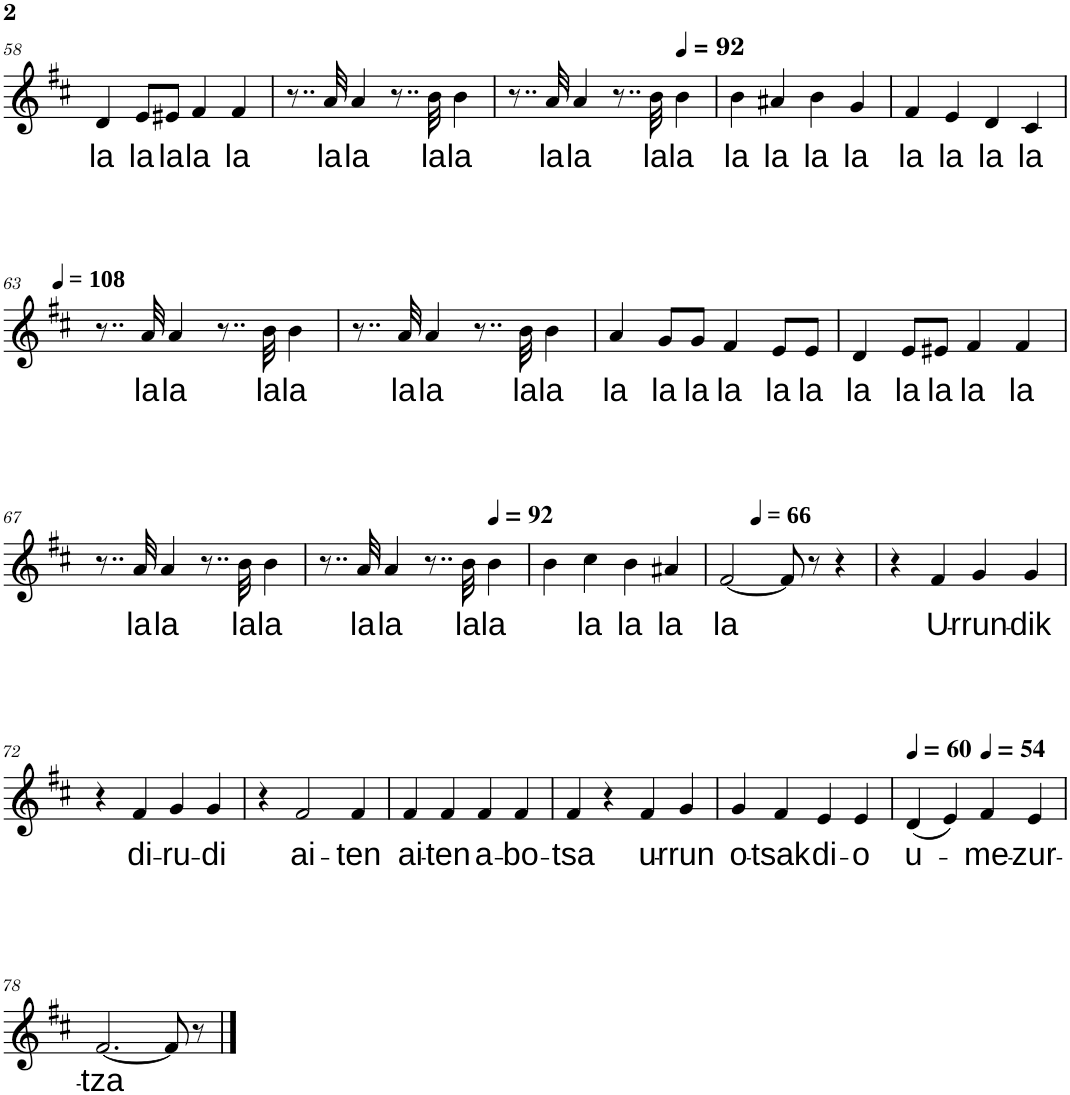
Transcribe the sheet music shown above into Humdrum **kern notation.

**kern	**text
*part1	*part1
*staff1	*staff1
*I"Voix 1	*
*I'V. 1	*
!!LO:PB:g=z
*clefG2	*
*k[f#c#]	*
*M4/4	*
=58	=58
!	!LO:LY:b
4d/	la
!	!LO:LY:b
8e/L	la
!	!LO:LY:b
8e#X/J	la
!	!LO:LY:b
4f#/	la
!	!LO:LY:b
4f#/	la
=59	=59
8..r	.
!	!LO:LY:b
32a/	la
!	!LO:LY:b
4a/	la
8..r	.
!	!LO:LY:b
32b\	la
!	!LO:LY:b
4b\	-la
=60	=60
8..r	.
!	!LO:LY:b
32a/	la
!	!LO:LY:b
4a/	la
8..r	.
!	!LO:LY:b
32b\	la
*MM92	*
!	!LO:LY:b
4b\	-la
=61	=61
!	!LO:LY:b
4b\	la
!	!LO:LY:b
4a#X/	la
!	!LO:LY:b
4b\	la
!	!LO:LY:b
4g/	la
=62	=62
!	!LO:LY:b
4f#/	la
!	!LO:LY:b
4e/	la
!	!LO:LY:b
4d/	la
!	!LO:LY:b
4c#/	la
!!LO:LB:g=z
=63	=63
*MM108	*
8..r	.
!	!LO:LY:b
32a/	la
!	!LO:LY:b
4a/	la
8..r	.
!	!LO:LY:b
32b\	la
!	!LO:LY:b
4b\	-la
=64	=64
8..r	.
!	!LO:LY:b
32a/	la
!	!LO:LY:b
4a/	la
8..r	.
!	!LO:LY:b
32b\	la
!	!LO:LY:b
4b\	-la
=65	=65
!	!LO:LY:b
4a/	la
!	!LO:LY:b
8g/L	la
!	!LO:LY:b
8g/J	la
!	!LO:LY:b
4f#/	la
!	!LO:LY:b
8e/L	la
!	!LO:LY:b
8e/J	la
=66	=66
!	!LO:LY:b
4d/	la
!	!LO:LY:b
8e/L	la
!	!LO:LY:b
8e#X/J	la
!	!LO:LY:b
4f#/	la
!	!LO:LY:b
4f#/	la
!!LO:LB:g=z
=67	=67
8..r	.
!	!LO:LY:b
32a/	la
!	!LO:LY:b
4a/	la
8..r	.
!	!LO:LY:b
32b\	la
!	!LO:LY:b
4b\	-la
=68	=68
8..r	.
!	!LO:LY:b
32a/	la
!	!LO:LY:b
4a/	la
8..r	.
!	!LO:LY:b
32b\	la
*MM92	*
!	!LO:LY:b
4b\	-la
=69	=69
4b\	.
!	!LO:LY:b
4cc#\	la
!	!LO:LY:b
4b\	la
!	!LO:LY:b
4a#X/	la
=70	=70
!	!LO:LY:b
*^	*
[2f#/	4ryy	la
*MM66	*	*
.	2.ryy	.
8f#/]	.	.
8r	.	.
4r	.	.
*v	*v	*
=71	=71
4r	.
!	!LO:LY:b
4f#/	U-
!	!LO:LY:b
4g/	-rrun-
!	!LO:LY:b
4g/	-dik
!!LO:LB:g=z
=72	=72
4r	.
!	!LO:LY:b
4f#/	-di-
!	!LO:LY:b
4g/	-ru-
!	!LO:LY:b
4g/	-di
=73	=73
4r	.
!	!LO:LY:b
2f#/	ai-
!	!LO:LY:b
4f#/	-ten
=74	=74
!	!LO:LY:b
4f#/	ai-
!	!LO:LY:b
4f#/	-ten
!	!LO:LY:b
4f#/	a-
!	!LO:LY:b
4f#/	-bo-
=75	=75
!	!LO:LY:b
4f#/	-tsa
4r	.
!	!LO:LY:b
4f#/	u-
!	!LO:LY:b
4g/	-rrun
=76	=76
!	!LO:LY:b
4g/	o-
!	!LO:LY:b
4f#/	-tsak
!	!LO:LY:b
4e/	di-
!	!LO:LY:b
4e/	-o
=77	=77
*MM60	*
!	!LO:LY:b
(4d/	u-
4e/)	.
*MM54	*
!	!LO:LY:b
4f#/	-me-
!	!LO:LY:b
4e/	-zur-
!!LO:LB:g=z
=78	=78
!	!LO:LY:b
[2.f#/	-tza
8f#/]	.
8r	.
==	==
*-	*-
